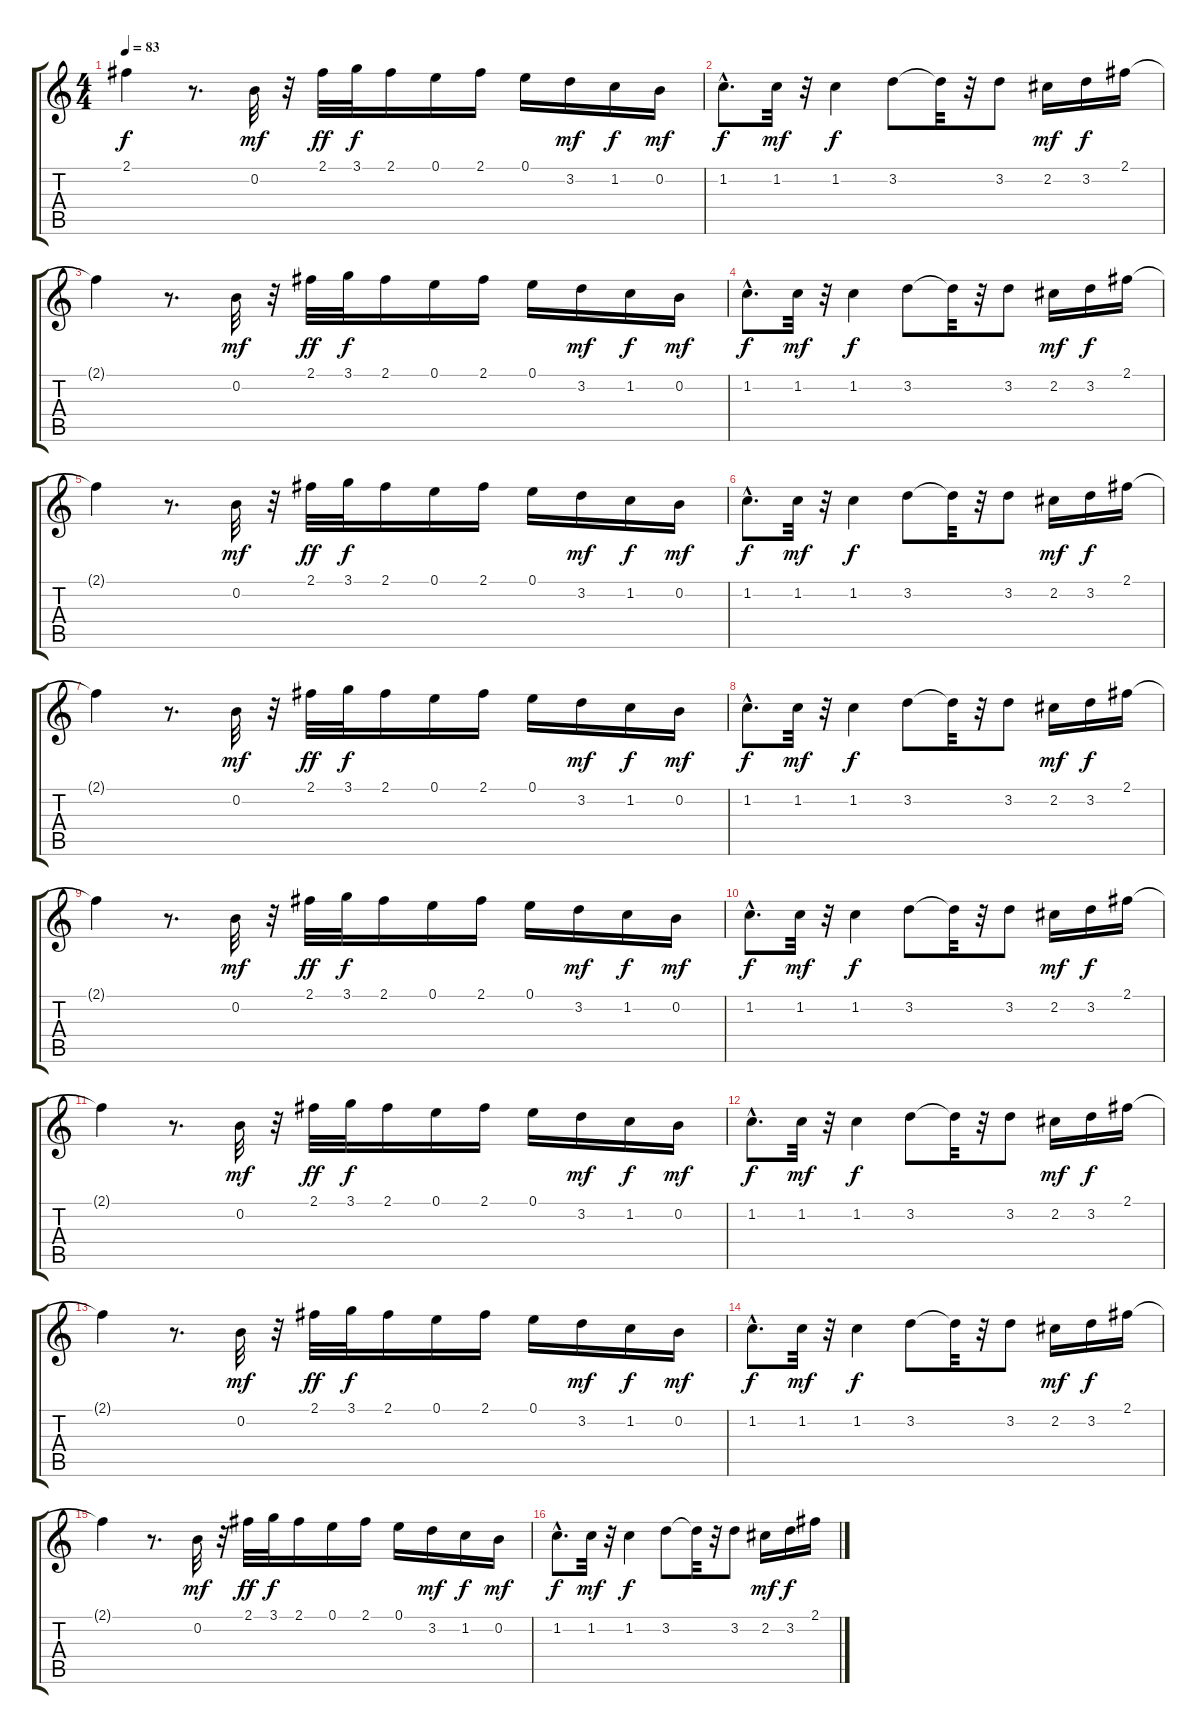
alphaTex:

\track "" {instrument acousticguitarnylon}
\staff {score tabs}
\tuning (E4 B3 G3 D3 A2 E2) {hide}
\ts (4 4)
\tempo 83
\clef g2
\ks c
2.1{t}.4{dy f} r.8{d} 0.2.32{dy mf} r.32 2.1.32{dy ff} 3.1.32{dy f} 2.1.16 0.1.16 2.1.16 0.1.16 3.2.16{dy mf} 1.2.16{dy f} 0.2.16{dy mf} |
1.2{hac}.8{d dy f} 1.2.32{dy mf} r.32 1.2.4{dy f} 3.2.8 3.2{t}.32 r.32 3.2.8 2.2.16{dy mf} 3.2.16{dy f} 2.1.16 |
2.1{t}.4 r.8{d} 0.2.32{dy mf} r.32 2.1.32{dy ff} 3.1.32{dy f} 2.1.16 0.1.16 2.1.16 0.1.16 3.2.16{dy mf} 1.2.16{dy f} 0.2.16{dy mf} |
1.2{hac}.8{d dy f} 1.2.32{dy mf} r.32 1.2.4{dy f} 3.2.8 3.2{t}.32 r.32 3.2.8 2.2.16{dy mf} 3.2.16{dy f} 2.1.16 |
2.1{t}.4 r.8{d} 0.2.32{dy mf} r.32 2.1.32{dy ff} 3.1.32{dy f} 2.1.16 0.1.16 2.1.16 0.1.16 3.2.16{dy mf} 1.2.16{dy f} 0.2.16{dy mf} |
1.2{hac}.8{d dy f} 1.2.32{dy mf} r.32 1.2.4{dy f} 3.2.8 3.2{t}.32 r.32 3.2.8 2.2.16{dy mf} 3.2.16{dy f} 2.1.16 |
2.1{t}.4 r.8{d} 0.2.32{dy mf} r.32 2.1.32{dy ff} 3.1.32{dy f} 2.1.16 0.1.16 2.1.16 0.1.16 3.2.16{dy mf} 1.2.16{dy f} 0.2.16{dy mf} |
1.2{hac}.8{d dy f} 1.2.32{dy mf} r.32 1.2.4{dy f} 3.2.8 3.2{t}.32 r.32 3.2.8 2.2.16{dy mf} 3.2.16{dy f} 2.1.16 |
2.1{t}.4 r.8{d} 0.2.32{dy mf} r.32 2.1.32{dy ff} 3.1.32{dy f} 2.1.16 0.1.16 2.1.16 0.1.16 3.2.16{dy mf} 1.2.16{dy f} 0.2.16{dy mf} |
1.2{hac}.8{d dy f} 1.2.32{dy mf} r.32 1.2.4{dy f} 3.2.8 3.2{t}.32 r.32 3.2.8 2.2.16{dy mf} 3.2.16{dy f} 2.1.16 |
2.1{t}.4 r.8{d} 0.2.32{dy mf} r.32 2.1.32{dy ff} 3.1.32{dy f} 2.1.16 0.1.16 2.1.16 0.1.16 3.2.16{dy mf} 1.2.16{dy f} 0.2.16{dy mf} |
1.2{hac}.8{d dy f} 1.2.32{dy mf} r.32 1.2.4{dy f} 3.2.8 3.2{t}.32 r.32 3.2.8 2.2.16{dy mf} 3.2.16{dy f} 2.1.16 |
2.1{t}.4 r.8{d} 0.2.32{dy mf} r.32 2.1.32{dy ff} 3.1.32{dy f} 2.1.16 0.1.16 2.1.16 0.1.16 3.2.16{dy mf} 1.2.16{dy f} 0.2.16{dy mf} |
1.2{hac}.8{d dy f} 1.2.32{dy mf} r.32 1.2.4{dy f} 3.2.8 3.2{t}.32 r.32 3.2.8 2.2.16{dy mf} 3.2.16{dy f} 2.1.16 |
2.1{t}.4 r.8{d} 0.2.32{dy mf} r.32 2.1.32{dy ff} 3.1.32{dy f} 2.1.16 0.1.16 2.1.16 0.1.16 3.2.16{dy mf} 1.2.16{dy f} 0.2.16{dy mf} |
1.2{hac}.8{d dy f} 1.2.32{dy mf} r.32 1.2.4{dy f} 3.2.8 3.2{t}.32 r.32 3.2.8 2.2.16{dy mf} 3.2.16{dy f} 2.1.16
